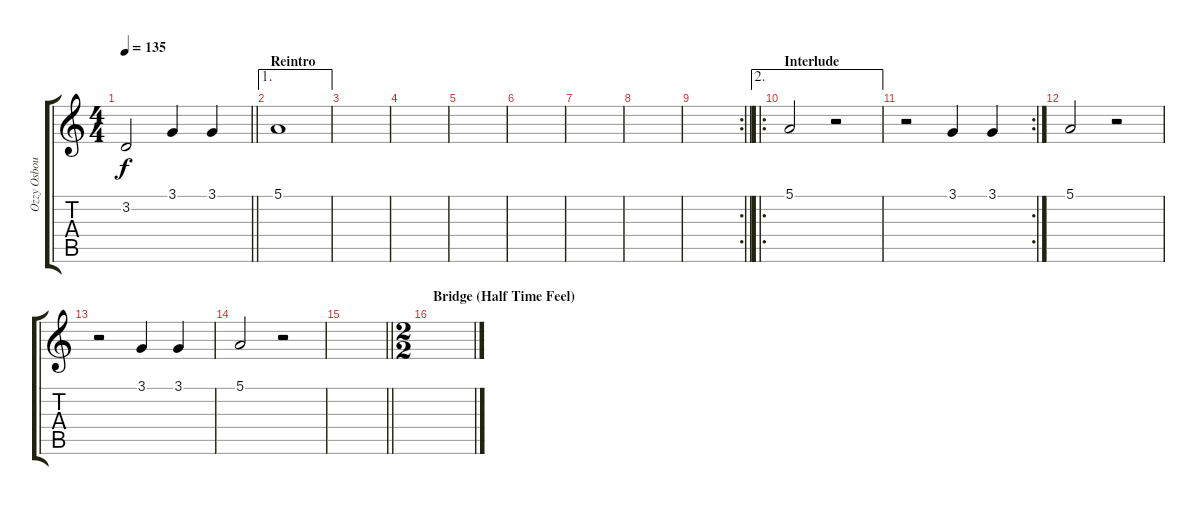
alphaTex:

\track ("Ozzy Osbourne (vocal)" "Ozzy Osbou") {instrument fx4atmosphere}
\staff {score tabs}
\tuning (E4 B3 G3 D3 A2 E2) {hide}
\ts (4 4)
\tempo 135
\clef g2
\barLineRight lightlight
\ks c
3.2.2{dy f} 3.1.4 3.1.4 |
\ae 1
\section ("" "Reintro")
5.1.1 |
|
|
|
|
|
|
\rc 2
\barLineRight lightlight
|
\ae 2
\ro
\section ("" "Interlude")
5.1.2 r.2 |
\rc 2
r.2 3.1.4 3.1.4 |
5.1.2 r.2 |
r.2 3.1.4 3.1.4 |
5.1.2 r.2 |
\barLineRight lightlight
|
\ts (2 2)
\section ("" "Bridge (Half Time Feel)")
